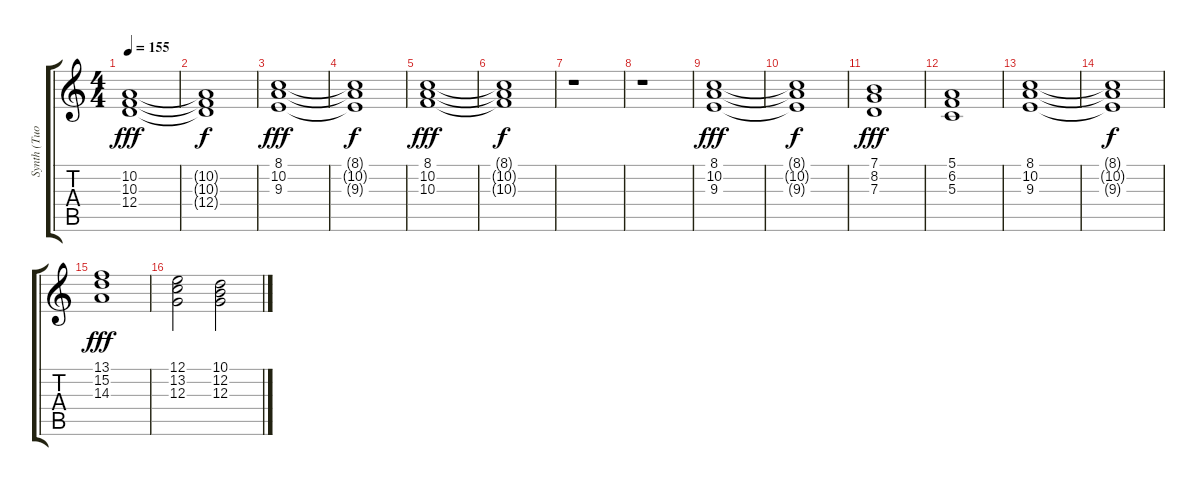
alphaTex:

\track ("Synth (Tuomas)" "Synth (Tuo") {instrument pad2warm}
\staff {score tabs}
\tuning (E4 B3 G3 D3 A2 E2) {hide}
\ts (4 4)
\tempo 155
\clef g2
\ks c
(10.2 10.3 12.4).1{dy fff} |
(10.2{t} 10.3{t} 12.4{t}).1{dy f} |
(8.1 10.2 9.3).1{dy fff} |
(8.1{t} 10.2{t} 9.3{t}).1{dy f} |
(8.1 10.2 10.3).1{dy fff} |
(8.1{t} 10.2{t} 10.3{t}).1{dy f} |
r.1 |
r.1 |
(8.1 10.2 9.3).1{dy fff} |
(8.1{t} 10.2{t} 9.3{t}).1{dy f} |
(7.1 8.2 7.3).1{dy fff} |
(5.1 6.2 5.3).1 |
(8.1 10.2 9.3).1 |
(8.1{t} 10.2{t} 9.3{t}).1{dy f} |
(13.1 15.2 14.3).1{dy fff} |
(12.1 13.2 12.3).2 (10.1 12.2 12.3).2
